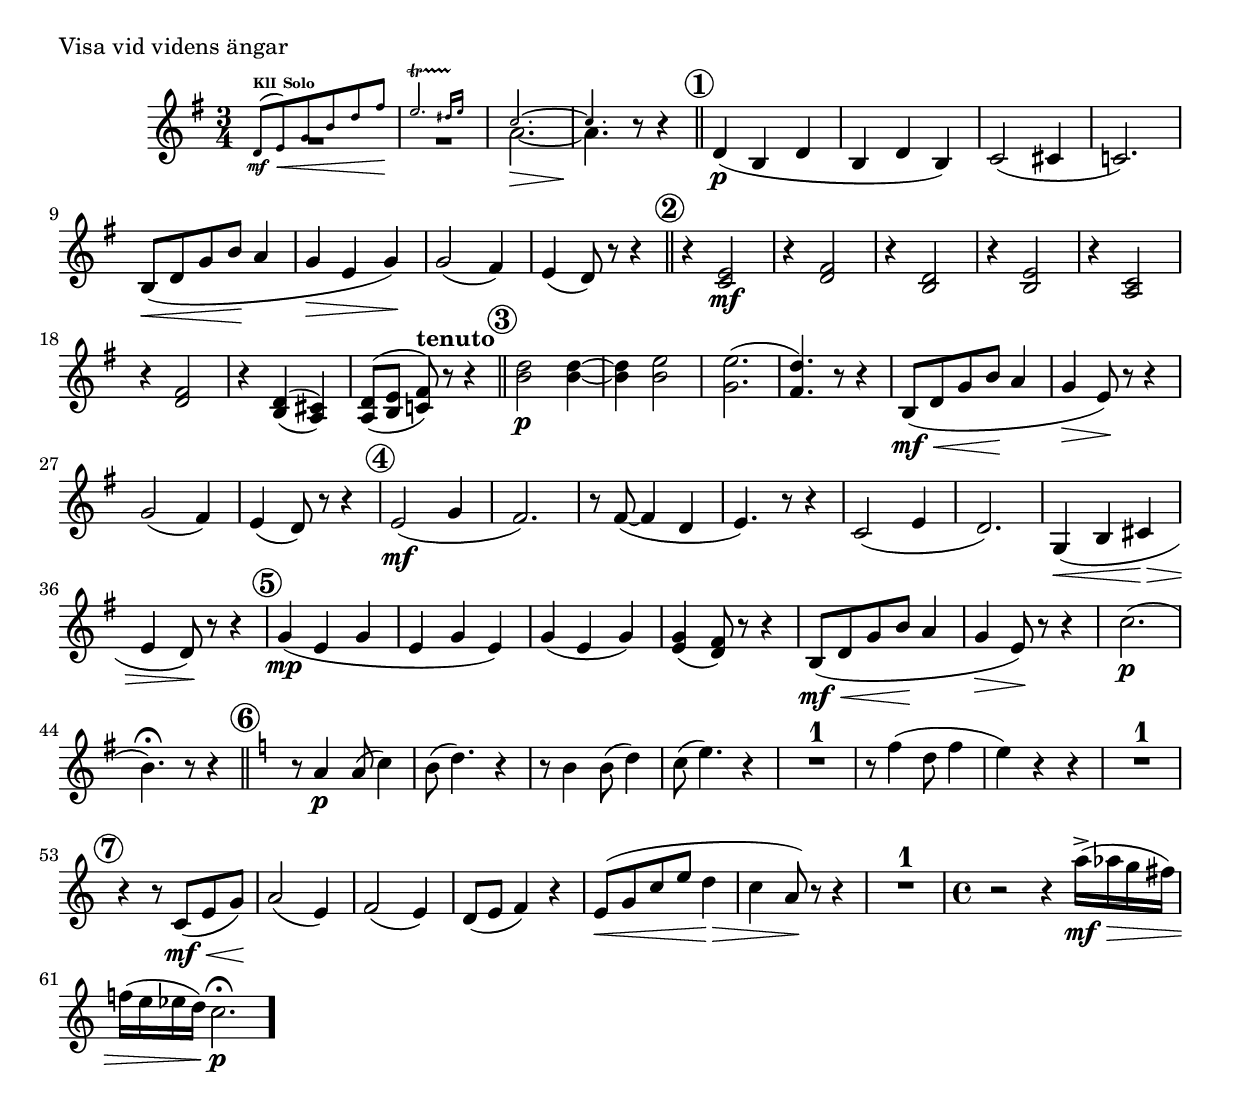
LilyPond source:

\version "2.18.0"
% When ready to include in collection: 1. Comment out paper.
% 				       2. Create include file of relative and
%					  header.
%Comment out from here
%{
#(ly:set-option 'point-and-click #t)
#(set-default-paper-size "a5" 'landscape)
#(set-global-staff-size 15) % set staff-size when ready to print

\include "Marsch_format.ly"

%...to here
%}
  \score {

    % Svenska Polisens Marscher: 1. Visa vid vindens angar    
    \relative c' { 
    	    \key g \major \time 3/4 
    	    \compressFullBarRests
    	    \set Score.markFormatter = #format-mark-circle-numbers
    	    <<{\set fontSize = #-4  % make note heads smaller
    	       d8\mf\<^\markup {\bold {KlI Solo}} (e) g b d fis\! 
    	       \afterGrace e2.\startTrillSpan { dis16[ e16\stopTrillSpan]}
    	       c2.~|c4. 
    	       \unset fontSize } % return to default size
    	    \\
    		{\override MultiMeasureRest.staff-position = #-4 R2.*2
    		a2.~\> |a4.\!}>> 
  		 \revert MultiMeasureRest.staff-position
 		 
  		 r8 r4 \bar "||" 
  		 
%Rehearsal mark 1
		\mark \default
		d,\p (b d |b d b) |c2 (cis4 |c!2.) |b8\< (d g b\! a4 |g\> e g\!) 
		g2 (fis4) |e (d8) r r4 \bar "||"
		
%Rehearsal mark 2
		\mark \default
		\set doubleSlurs = ##t
		r4 <e c>2\mf |r4 <fis d>2 |r4 <d b>2 |r4 <e b>2 |r4 <c a>2
		r4 <fis d>2 |r4 <d b>4 (<cis a>) 
		<d a>8 ([<e b>] <fis c!>)^\markup {\bold {tenuto}} r r4 \bar "||"		

%Rehearsal mark 3
		\mark \default
		\set doubleSlurs = ##f
		<d' b>2\p <d b>4~ |<d b> <e b>2 |<e g,>2. (<d fis,>4.) r8 r4
		b,8\mf\< (d g b\! a4 |g\> e8\!) r r4 |g2 (fis4) |e (d8) r r4

%Rehearsal mark 4
		\mark \default
		e2\mf (g4 |fis2.) |r8 fis~ (fis4 d |e4.) r8 r4 |c2 (e4 |d2.)
		g,4\< (b cis\> |e d8\!) r r4 
		
%Rehearsal mark 5
		\mark \default
		g4\mp (e g |e g e) |g (e g) |<g e> (<fis d>8) r r4
		b,8\mf\< (d g b\! a4 |g\> e8\!) r r4 |c'2.\p ( 
		b4.)\fermata r8 r4 \bar "||"
		
%Rehearsal mark 6
		\mark \default
		\key c \major
		r8 a4\p a8 (c4) |b8 (d4.) r4 |r8 b4 b8 (d4) |c8 (e4.) r4
		R2.^\markup{\normalsize\number 1} |r8 f4 (d8 f4 |e) r r
		R2.^\markup{\normalsize\number 1} 
		
%Rehearsal mark 7
		\mark \default
		r4 r8 c,\mf\< (e g)\! |a2 (e4) |f2 (e4) |d8 (e f4) r 
		e8 (\< g c e d4\> |c a8)\! r r4 
		R2.^\markup{\normalsize\number 1} 
		\time 4/4
		r2 r4 a'16->\mf\> (aes g fis) 
		f! (e ees d) c2.\p\fermata \bar "."
    }%end relative
    \header {
    	    piece = \markup {\concat {"Visa vid videns "\char#228"ngar"}}
    	    composer = "Mats Paulsson"
    	}
    	\layout {ragged-last = ##t
    	}
  }%end score
